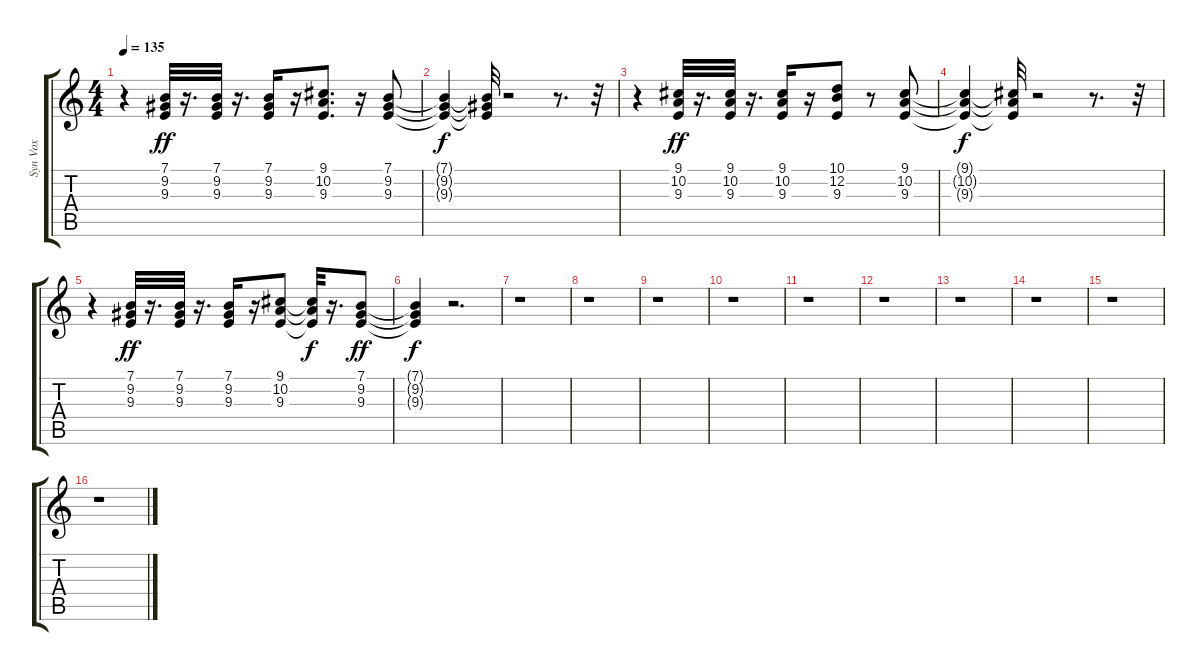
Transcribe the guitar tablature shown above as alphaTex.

\track ("Syn Vox" "Syn Vox") {instrument voiceoohs}
\staff {score tabs}
\tuning (E4 B3 G3 D3 A2 E2) {hide}
\ts (4 4)
\tempo 135
\clef g2
\ks c
r.4{dy f} (7.1 9.2 9.3).32{dy ff} r.16{d} (7.1 9.2 9.3).32 r.16{d} (7.1 9.2 9.3).16 r.16 (9.1 10.2 9.3).8{d} r.16 (7.1 9.2 9.3).8 |
(7.1{t} 9.2{t} 9.3{t}).4{dy f} (7.1{t} 9.2{t} 9.3{t}).32 r.2 r.8{d} r.32 |
r.4 (9.1 10.2 9.3).32{dy ff} r.16{d} (9.1 10.2 9.3).32 r.16{d} (9.1 10.2 9.3).16 r.16 (10.1 12.2 9.3).8 r.8 (9.1 10.2 9.3).8 |
(9.1{t} 10.2{t} 9.3{t}).4{dy f} (9.1{t} 10.2{t} 9.3{t}).32 r.2 r.8{d} r.32 |
r.4 (7.1 9.2 9.3).32{dy ff} r.16{d} (7.1 9.2 9.3).32 r.16{d} (7.1 9.2 9.3).16 r.16 (9.1 10.2 9.3).8 (9.1{t} 10.2{t} 9.3{t}).32{dy f} r.16{d} (7.1 9.2 9.3).8{dy ff} |
(7.1{t} 9.2{t} 9.3{t}).4{dy f} r.2{d} |
r.1 |
r.1 |
r.1 |
r.1 |
r.1 |
r.1 |
r.1 |
r.1 |
r.1 |
r.1
